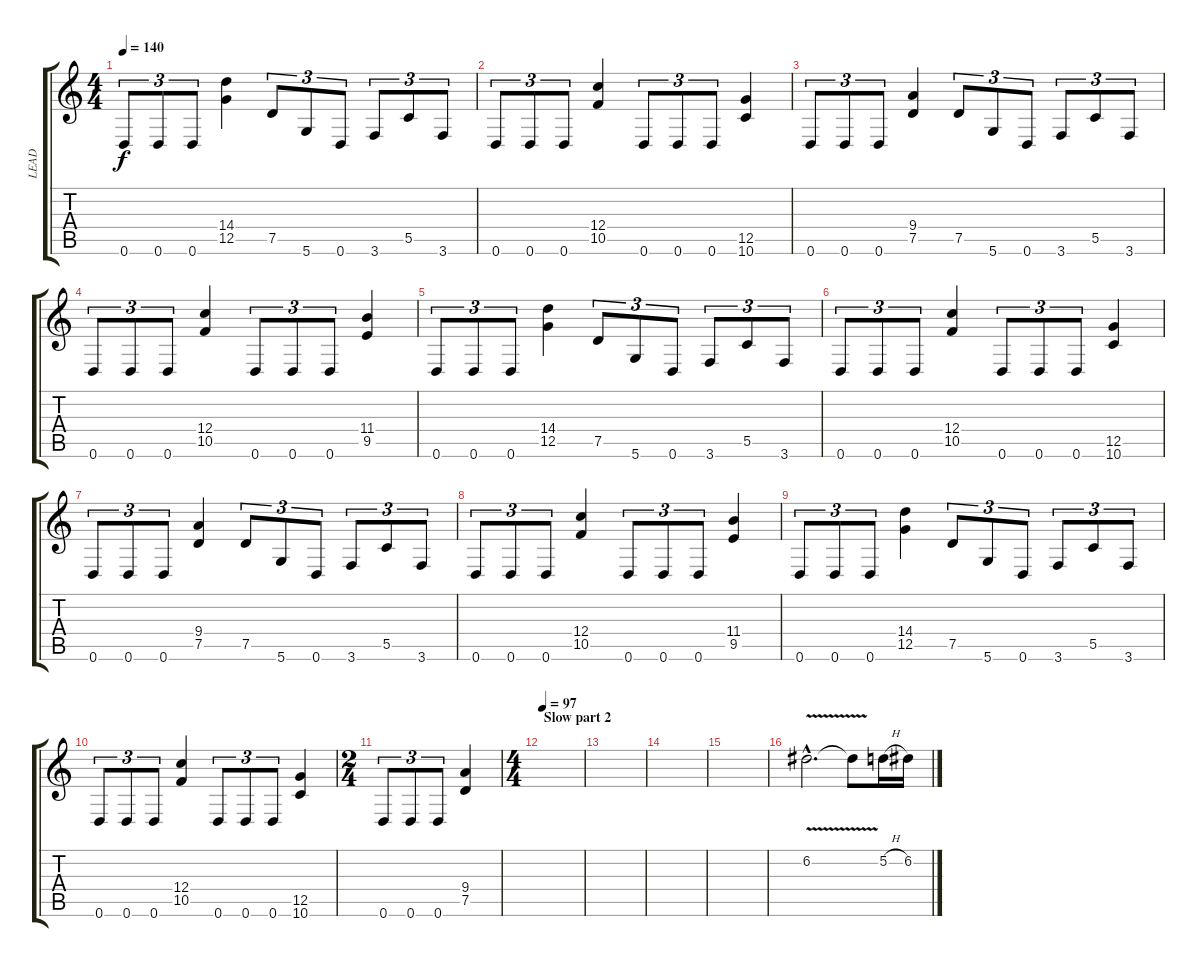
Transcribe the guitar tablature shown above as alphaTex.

\track ("LEAD" "LEAD") {instrument distortionguitar}
\staff {score tabs}
\tuning (D4 A3 F3 C3 G2 D2) {hide}
\ts (4 4)
\tempo 140
\clef g2
\ks c
0.6.8{tu (3 2) dy f} 0.6.8{tu (3 2)} 0.6.8{tu (3 2)} (14.4 12.5).4 7.5.8{tu (3 2)} 5.6.8{tu (3 2)} 0.6.8{tu (3 2)} 3.6.8{tu (3 2)} 5.5.8{tu (3 2)} 3.6.8{tu (3 2)} |
0.6.8{tu (3 2)} 0.6.8{tu (3 2)} 0.6.8{tu (3 2)} (12.4 10.5).4 0.6.8{tu (3 2)} 0.6.8{tu (3 2)} 0.6.8{tu (3 2)} (12.5 10.6).4 |
0.6.8{tu (3 2)} 0.6.8{tu (3 2)} 0.6.8{tu (3 2)} (9.4 7.5).4 7.5.8{tu (3 2)} 5.6.8{tu (3 2)} 0.6.8{tu (3 2)} 3.6.8{tu (3 2)} 5.5.8{tu (3 2)} 3.6.8{tu (3 2)} |
0.6.8{tu (3 2)} 0.6.8{tu (3 2)} 0.6.8{tu (3 2)} (12.4 10.5).4 0.6.8{tu (3 2)} 0.6.8{tu (3 2)} 0.6.8{tu (3 2)} (11.4 9.5).4 |
0.6.8{tu (3 2)} 0.6.8{tu (3 2)} 0.6.8{tu (3 2)} (14.4 12.5).4 7.5.8{tu (3 2)} 5.6.8{tu (3 2)} 0.6.8{tu (3 2)} 3.6.8{tu (3 2)} 5.5.8{tu (3 2)} 3.6.8{tu (3 2)} |
0.6.8{tu (3 2)} 0.6.8{tu (3 2)} 0.6.8{tu (3 2)} (12.4 10.5).4 0.6.8{tu (3 2)} 0.6.8{tu (3 2)} 0.6.8{tu (3 2)} (12.5 10.6).4 |
0.6.8{tu (3 2)} 0.6.8{tu (3 2)} 0.6.8{tu (3 2)} (9.4 7.5).4 7.5.8{tu (3 2)} 5.6.8{tu (3 2)} 0.6.8{tu (3 2)} 3.6.8{tu (3 2)} 5.5.8{tu (3 2)} 3.6.8{tu (3 2)} |
0.6.8{tu (3 2)} 0.6.8{tu (3 2)} 0.6.8{tu (3 2)} (12.4 10.5).4 0.6.8{tu (3 2)} 0.6.8{tu (3 2)} 0.6.8{tu (3 2)} (11.4 9.5).4 |
0.6.8{tu (3 2)} 0.6.8{tu (3 2)} 0.6.8{tu (3 2)} (14.4 12.5).4 7.5.8{tu (3 2)} 5.6.8{tu (3 2)} 0.6.8{tu (3 2)} 3.6.8{tu (3 2)} 5.5.8{tu (3 2)} 3.6.8{tu (3 2)} |
0.6.8{tu (3 2)} 0.6.8{tu (3 2)} 0.6.8{tu (3 2)} (12.4 10.5).4 0.6.8{tu (3 2)} 0.6.8{tu (3 2)} 0.6.8{tu (3 2)} (12.5 10.6).4 |
\ts (2 4)
0.6.8{tu (3 2)} 0.6.8{tu (3 2)} 0.6.8{tu (3 2)} (9.4 7.5).4 |
\ts (4 4)
\section ("" "Slow part 2")
\tempo 97
|
|
|
|
6.2{v hac}.2{d volume 14 instrument overdrivenguitar} 6.2{t}.8 5.2{h}.16 6.2.16
